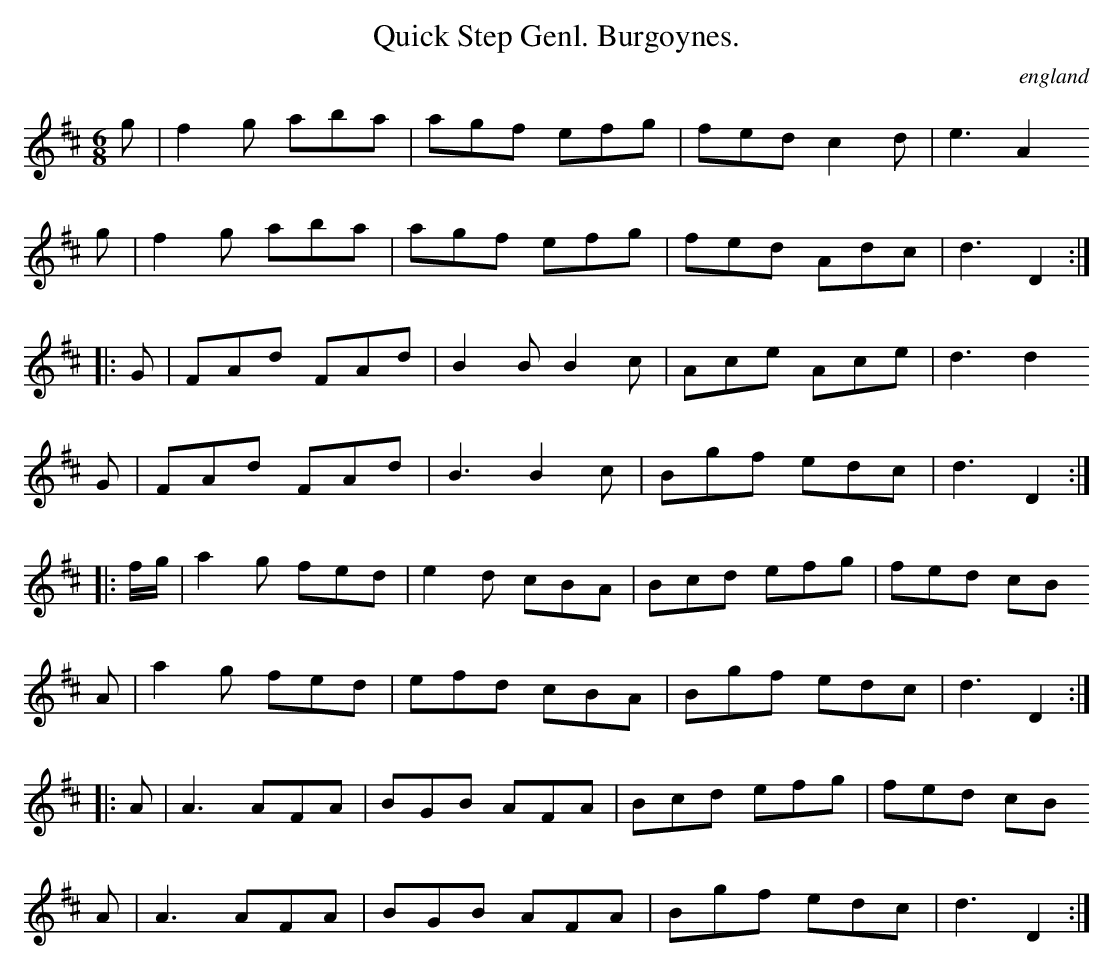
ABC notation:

X:1
T:Quick Step Genl. Burgoynes.
O:england
M:6/8
L:1/8
K:D
g   |f2g aba|agf efg|fed c2d|e3  A2
g   |f2g aba|agf efg|fed Adc|d3  D2::
G   |FAd FAd|B2B B2c|Ace Ace|d3  d2
G   |FAd FAd|B3  B2c|Bgf edc|d3  D2::
f/g/|a2g fed|e2d cBA|Bcd efg|fed cB
A   |a2g fed|efd cBA|Bgf edc|d3  D2::
A   |A3  AFA|BGB AFA|Bcd efg|fed cB
A   |A3  AFA|BGB AFA|Bgf edc|d3  D2:|
